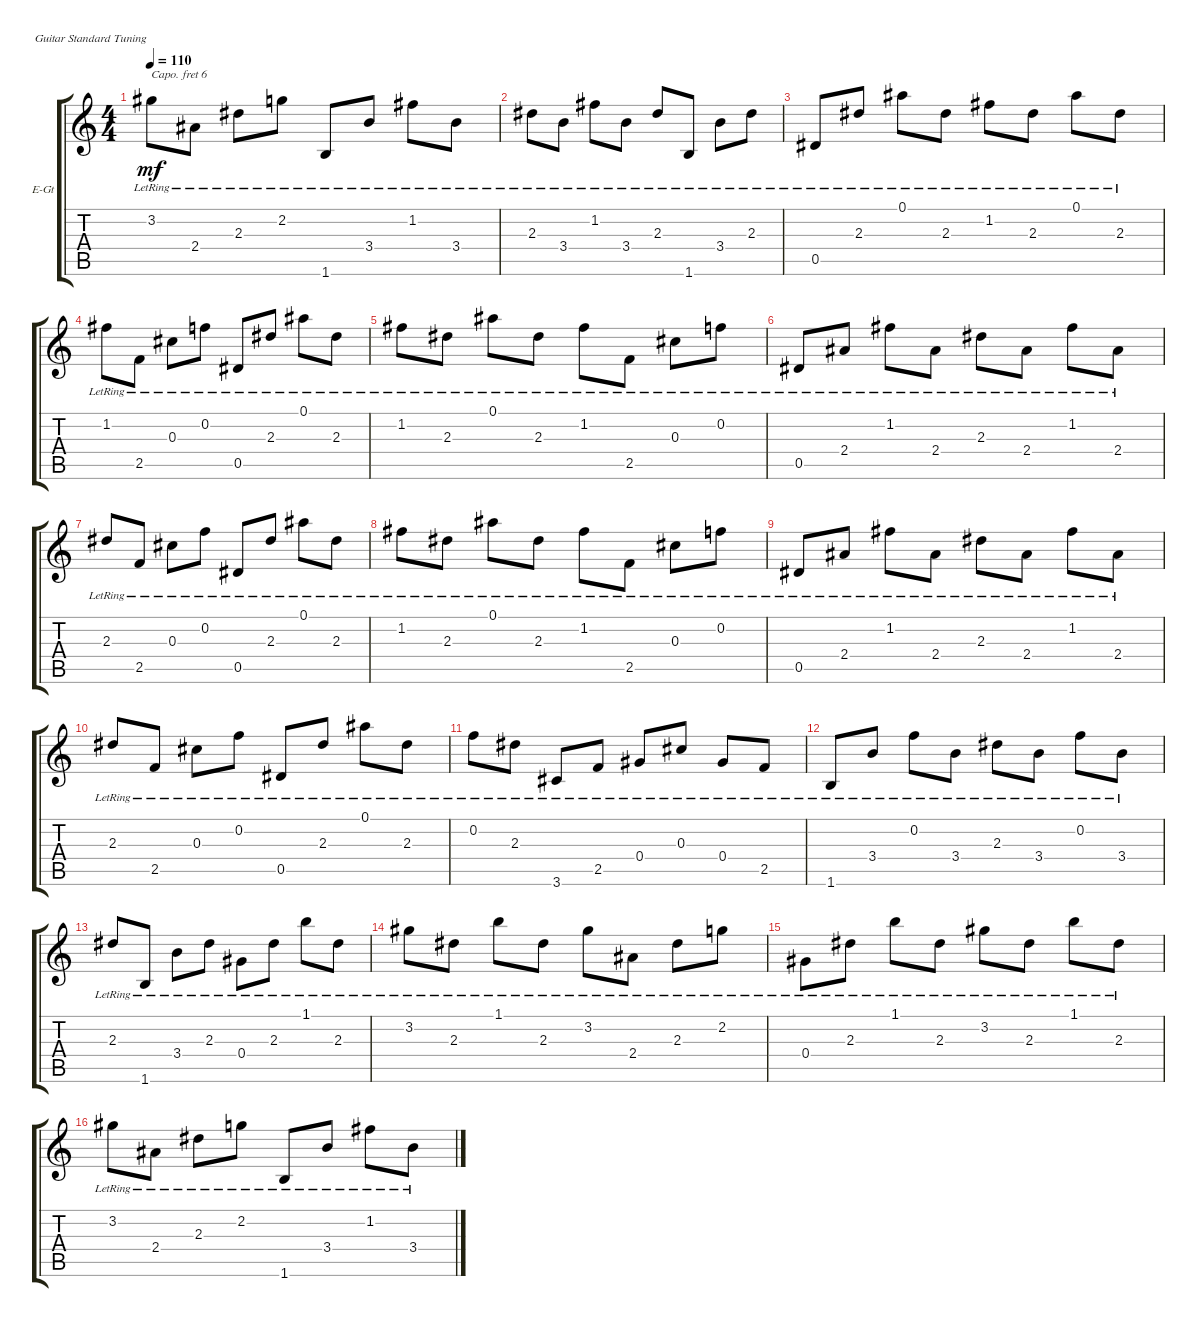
\defaultSystemsLayout 4
\bracketExtendMode groupsimilarinstruments
\firstSystemTrackNameOrientation horizontal
\otherSystemsTrackNameOrientation horizontal
\track ("Electric Guitar" "E-Gt") {solo instrument electricguitarclean}
\staff {score tabs}
\capo 6
\tuning (E4 B3 G3 D3 A2 E2)
\ts (4 4)
\tempo 110
\clef g2
\ks c
3.2{lr}.8{dy mf} 2.4{lr}.8 2.3{lr}.8 2.2{lr}.8 1.6{lr}.8 3.4{lr}.8 1.2{lr}.8 3.4{lr}.8 |
2.3{lr}.8 3.4{lr}.8 1.2{lr}.8 3.4{lr}.8 2.3{lr}.8 1.6{lr}.8 3.4{lr}.8 2.3{lr}.8 |
0.5{lr}.8 2.3{lr}.8 0.1{lr}.8 2.3{lr}.8 1.2{lr}.8 2.3{lr}.8 0.1{lr}.8 2.3{lr}.8 |
1.2{lr}.8 2.5{lr}.8 0.3{lr}.8 0.2{lr}.8 0.5{lr}.8 2.3{lr}.8 0.1{lr}.8 2.3{lr}.8 |
1.2{lr}.8 2.3{lr}.8 0.1{lr}.8 2.3{lr}.8 1.2{lr}.8 2.5{lr}.8 0.3{lr}.8 0.2{lr}.8 |
0.5{lr}.8 2.4{lr}.8 1.2{lr}.8 2.4{lr}.8 2.3{lr}.8 2.4{lr}.8 1.2{lr}.8 2.4{lr}.8 |
2.3{lr}.8 2.5{lr}.8 0.3{lr}.8 0.2{lr}.8 0.5{lr}.8 2.3{lr}.8 0.1{lr}.8 2.3{lr}.8 |
1.2{lr}.8 2.3{lr}.8 0.1{lr}.8 2.3{lr}.8 1.2{lr}.8 2.5{lr}.8 0.3{lr}.8 0.2{lr}.8 |
0.5{lr}.8 2.4{lr}.8 1.2{lr}.8 2.4{lr}.8 2.3{lr}.8 2.4{lr}.8 1.2{lr}.8 2.4{lr}.8 |
2.3{lr}.8 2.5{lr}.8 0.3{lr}.8 0.2{lr}.8 0.5{lr}.8 2.3{lr}.8 0.1{lr}.8 2.3{lr}.8 |
0.2{lr}.8 2.3{lr}.8 3.6{lr}.8 2.5{lr}.8 0.4{lr}.8 0.3{lr}.8 0.4{lr}.8 2.5{lr}.8 |
1.6{lr}.8 3.4{lr}.8 0.2{lr}.8 3.4{lr}.8 2.3{lr}.8 3.4{lr}.8 0.2{lr}.8 3.4{lr}.8 |
2.3{lr}.8 1.6{lr}.8 3.4{lr}.8 2.3{lr}.8 0.4{lr}.8 2.3{lr}.8 1.1{lr}.8 2.3{lr}.8 |
3.2{lr}.8 2.3{lr}.8 1.1{lr}.8 2.3{lr}.8 3.2{lr}.8 2.4{lr}.8 2.3{lr}.8 2.2{lr}.8 |
0.4{lr}.8 2.3{lr}.8 1.1{lr}.8 2.3{lr}.8 3.2{lr}.8 2.3{lr}.8 1.1{lr}.8 2.3{lr}.8 |
3.2{lr}.8 2.4{lr}.8 2.3{lr}.8 2.2{lr}.8 1.6{lr}.8 3.4{lr}.8 1.2{lr}.8 3.4{lr}.8
